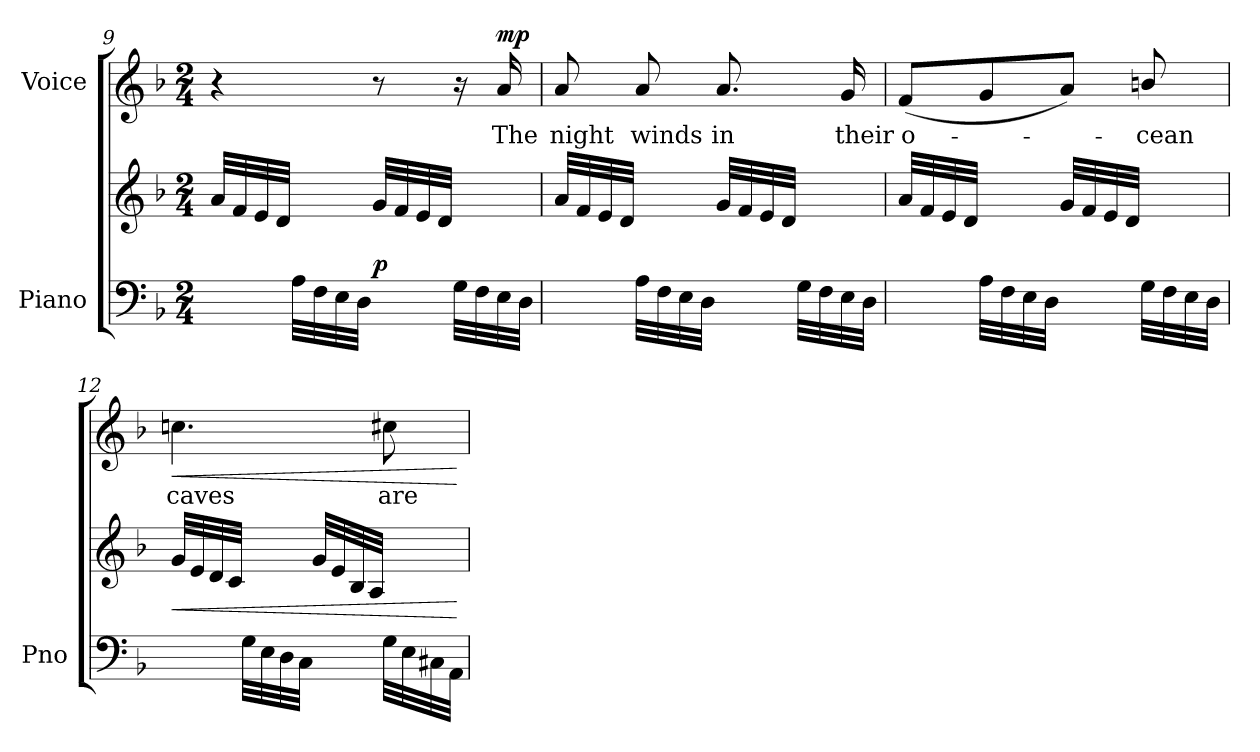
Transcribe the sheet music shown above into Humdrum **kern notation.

**kern	**kern	**dynam	**kern	**text	**dynam
*part2	*part2	*part2	*part1	*part1	*part1
*staff3	*staff2	*staff2/3	*staff1	*staff1	*staff1
*I"Piano	*	*	*I"Voice	*	*
*I'Pno	*	*	*	*	*
*clefF4	*clefG2	*	*clefG2	*	*
*k[b-]	*k[b-]	*	*k[b-]	*	*
*M2/4	*M2/4	*	*M2/4	*	*
=9	=9	=9	=9	=9	=9
*	*^	*	*	*	*
8ryy	2ryy	(>32a/LLL	.	4r	.	.
.	.	32f/	.	.	.	.
.	.	32e/	.	.	.	.
.	.	32d/JJJ	.	.	.	.
32A\LLL	.	8ryy	.	.	.	.
32F\	.	.	.	.	.	.
32E\	.	.	.	.	.	.
32D\JJJ)	.	.	.	.	.	.
!	!	!	!LO:DY:a=2	!	!	!
8ryy	.	(>32g/LLL	p	8r	.	.
.	.	32f/	.	.	.	.
.	.	32e/	.	.	.	.
.	.	32d/JJJ	.	.	.	.
32G\LLL	.	8ryy	.	16r	.	.
32F\	.	.	.	.	.	.
!	!	!	!	!	!LO:LY:b	!LO:DY:a
32E\	.	.	.	16a/	The	mp
32D\JJJ)	.	.	.	.	.	.
!!LO:PB:g=z
=10	=10	=10	=10	=10	=10	=10
!	!	!	!	!	!LO:LY:b	!
8ryy	2ryy	(>32a/LLL	.	8a/	night	.
.	.	32f/	.	.	.	.
.	.	32e/	.	.	.	.
.	.	32d/JJJ	.	.	.	.
!	!	!	!	!	!LO:LY:b	!
32A\LLL	.	8ryy	.	8a/	winds	.
32F\	.	.	.	.	.	.
32E\	.	.	.	.	.	.
32D\JJJ)	.	.	.	.	.	.
!	!	!	!	!	!LO:LY:b	!
8ryy	.	(>32g/LLL	.	8.a/	in	.
.	.	32f/	.	.	.	.
.	.	32e/	.	.	.	.
.	.	32d/JJJ	.	.	.	.
32G\LLL	.	8ryy	.	.	.	.
32F\	.	.	.	.	.	.
!	!	!	!	!	!LO:LY:b	!
32E\	.	.	.	16g/	their	.
32D\JJJ)	.	.	.	.	.	.
=11	=11	=11	=11	=11	=11	=11
!	!	!	!	!	!LO:LY:b	!
8ryy	2ryy	(>32a/LLL	.	(<8f/L	o-	.
.	.	32f/	.	.	.	.
.	.	32e/	.	.	.	.
.	.	32d/JJJ	.	.	.	.
32A\LLL	.	8ryy	.	8g/	.	.
32F\	.	.	.	.	.	.
32E\	.	.	.	.	.	.
32D\JJJ)	.	.	.	.	.	.
8ryy	.	(>32g/LLL	.	8a/J)	.	.
.	.	32f/	.	.	.	.
.	.	32e/	.	.	.	.
.	.	32d/JJJ	.	.	.	.
!	!	!	!	!	!LO:LY:b	!
32G\LLL	.	8ryy	.	8bn/	-cean	.
32F\	.	.	.	.	.	.
32E\	.	.	.	.	.	.
32D\JJJ)	.	.	.	.	.	.
=12	=12	=12	=12	=12	=12	=12
!	!	!	!LO:HP:b	!	!LO:LY:b	!LO:HP:b
8ryy	2ryy	(>32g/LLL	<	4.ccn\	caves	<
.	.	32e/	.	.	.	.
.	.	32d/	.	.	.	.
.	.	32c/JJJ	.	.	.	.
32G\LLL	.	8ryy	.	.	.	.
32E\	.	.	.	.	.	.
32D\	.	.	.	.	.	.
32C\JJJ)	.	.	.	.	.	.
8ryy	.	(>32g/LLL	.	.	.	.
.	.	32e/	.	.	.	.
.	.	32B-/	.	.	.	.
.	.	32A/JJJ	.	.	.	.
!	!	!	!	!	!LO:LY:b	!
32G\LLL	.	8ryy	.	8cc#X\	are	.
32E\	.	.	.	.	.	.
32C#X\	.	.	.	.	.	.
32AA\JJJ)	.	.	.	.	.	.
*	*v	*v	*	*	*	*
.	.	[	.	.	[
=	=	=	=	=	=
*-	*-	*-	*-	*-	*-
